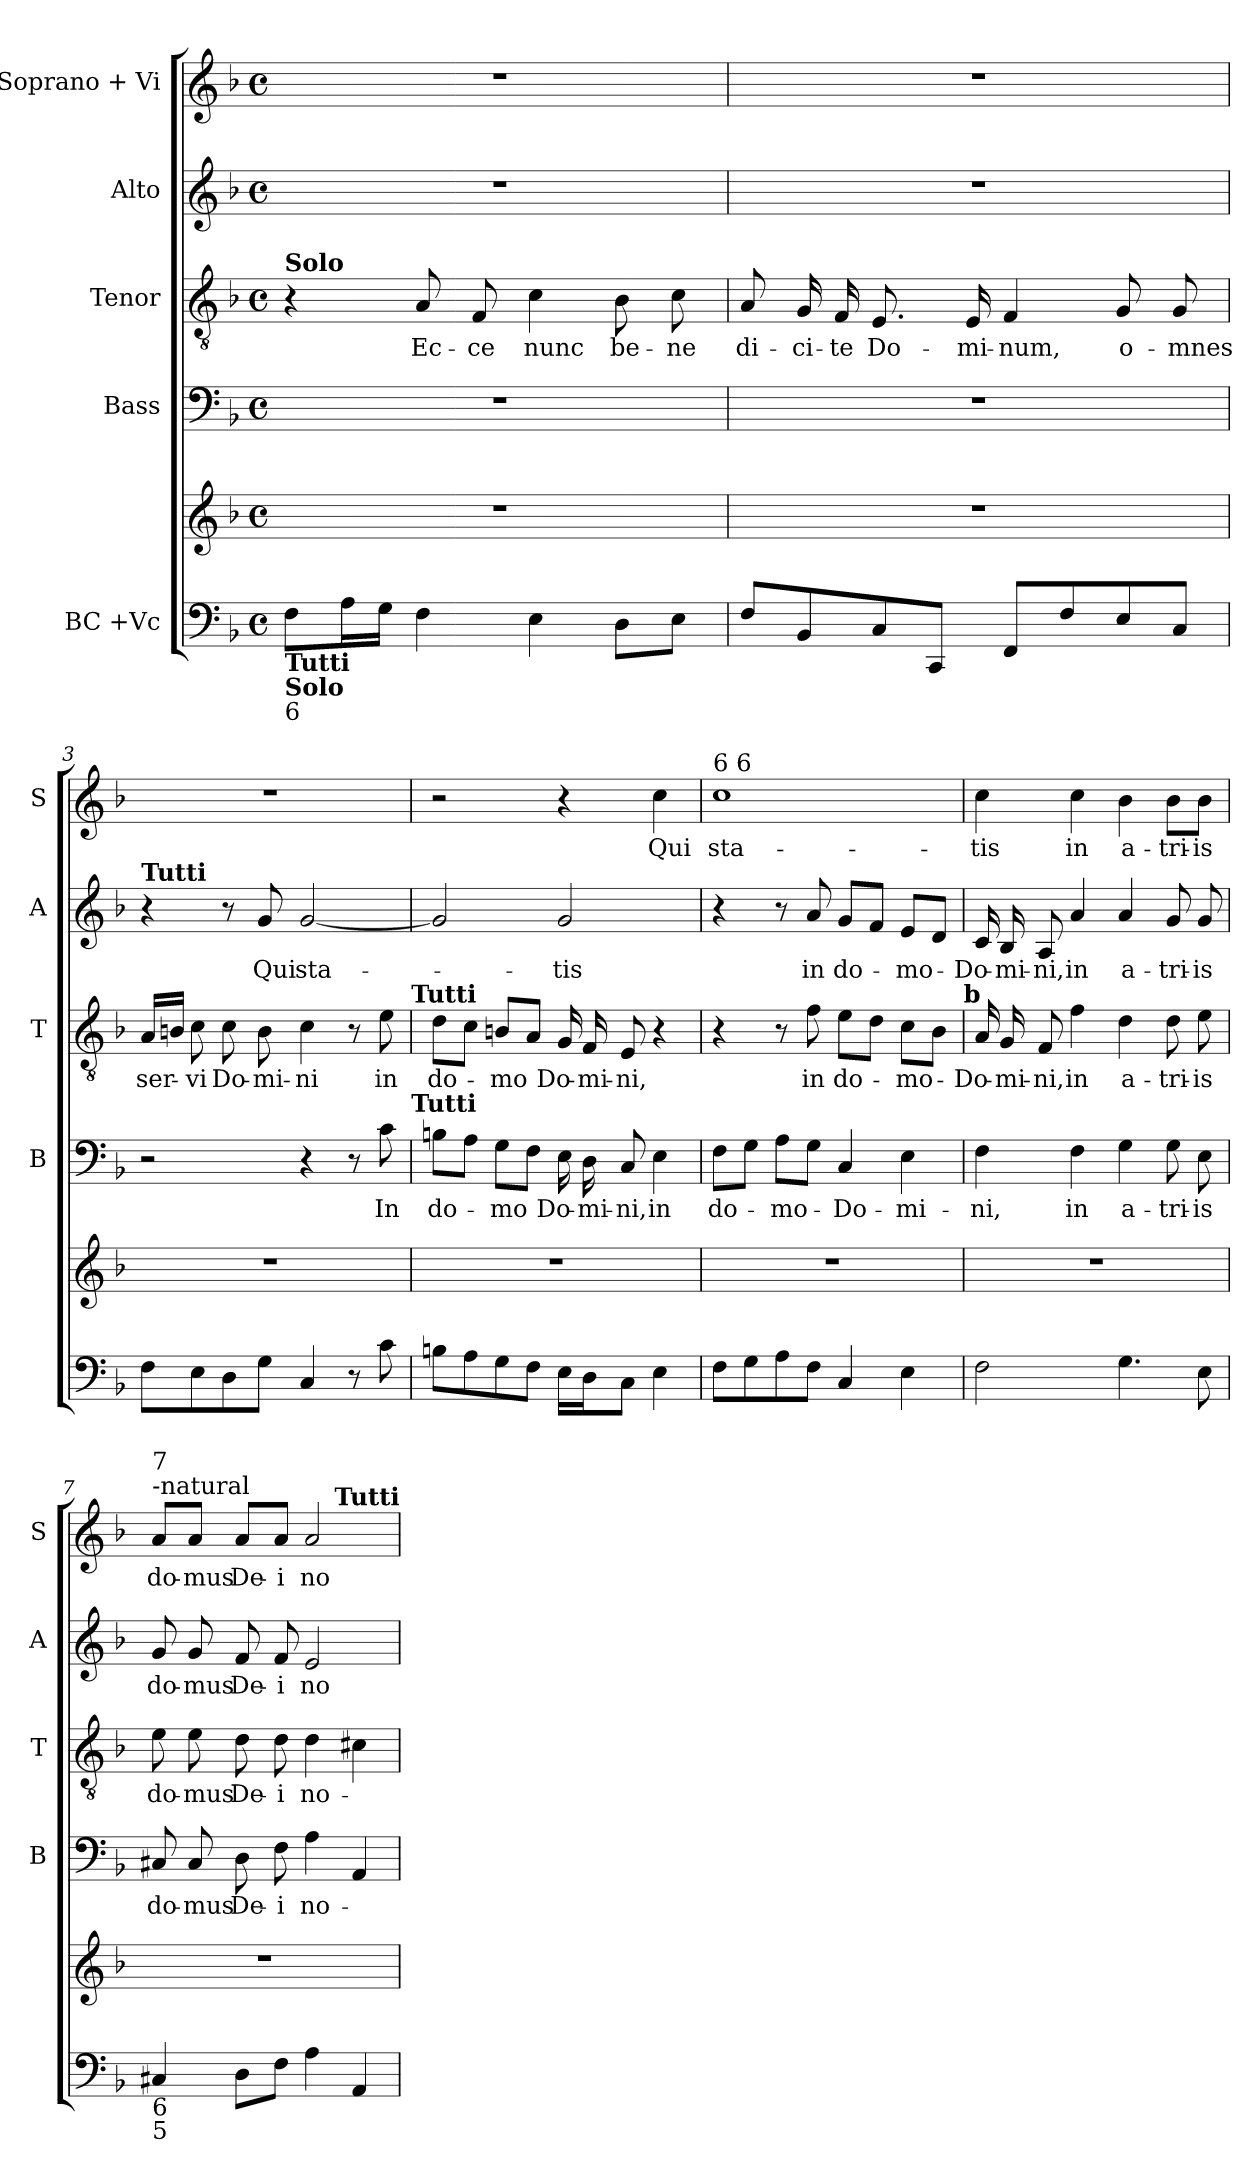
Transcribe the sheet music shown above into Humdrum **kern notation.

**kern	**kern	**kern	**text	**kern	**text	**kern	**text	**kern	**text
*part5	*part5	*part4	*part4	*part3	*part3	*part2	*part2	*part1	*part1
*staff6	*staff5	*staff4	*staff4	*staff3	*staff3	*staff2	*staff2	*staff1	*staff1
*I"BC +Vc	*	*I"Bass	*	*I"Tenor	*	*I"Alto	*	*I"Soprano + Vi	*
*	*	*I'B	*	*I'T	*	*I'A	*	*I'S	*
*clefF4	*clefG2	*clefF4	*	*clefGv2	*	*clefG2	*	*clefG2	*
*k[b-]	*k[b-]	*k[b-]	*	*k[b-]	*	*k[b-]	*	*k[b-]	*
*F:	*F:	*F:	*	*F:	*	*F:	*	*F:	*
*M4/4	*M4/4	*M4/4	*	*M4/4	*	*M4/4	*	*M4/4	*
*met(c)	*met(c)	*met(c)	*	*met(c)	*	*met(c)	*	*met(c)	*
=1	=1	=1	=1	=1	=1	=1	=1	=1	=1
!	!	!	!	!LO:TX:a:B:t=Solo	!	!	!	!	!
!LO:TX:b:B:t=Tutti	!	!	!	!	!	!	!	!	!
!LO:TX:b:B:t=Solo	!	!	!	!	!	!	!	!	!
!LO:TX:b:t=6	!	!	!	!	!	!	!	!	!
8F\L	1r	1r	.	4r	.	1r	.	1r	.
16A\L	.	.	.	.	.	.	.	.	.
16G\JJ	.	.	.	.	.	.	.	.	.
4F\	.	.	.	8A/	Ec-	.	.	.	.
.	.	.	.	8F/	-ce	.	.	.	.
4E\	.	.	.	4c\	nunc	.	.	.	.
8D\L	.	.	.	8B-\	be-	.	.	.	.
8E\J	.	.	.	8c\	-ne	.	.	.	.
=2	=2	=2	=2	=2	=2	=2	=2	=2	=2
8F/L	1r	1r	.	8A/	di-	1r	.	1r	.
8BB-/	.	.	.	16G/	-ci-	.	.	.	.
.	.	.	.	16F/	-te	.	.	.	.
8C/	.	.	.	8.E/	Do-	.	.	.	.
8CC/J	.	.	.	.	.	.	.	.	.
.	.	.	.	16E/	-mi-	.	.	.	.
8FF/L	.	.	.	4F/	-num,	.	.	.	.
8F/	.	.	.	.	.	.	.	.	.
8E/	.	.	.	8G/	o-	.	.	.	.
8C/J	.	.	.	8G/	-mnes	.	.	.	.
=3	=3	=3	=3	=3	=3	=3	=3	=3	=3
!	!	!	!	!	!	!LO:TX:a:B:t=Tutti	!	!	!
8F\L	1r	2r	.	16A/LL	ser-	4r	.	1r	.
.	.	.	.	16Bn/JJ	.	.	.	.	.
8E\	.	.	.	8c\	-vi	.	.	.	.
8D\	.	.	.	8c\	Do-	8r	.	.	.
8G\J	.	.	.	8B\	-mi-	8g/	Qui	.	.
4C/	.	4r	.	4c\	-ni	[2g/	sta-	.	.
8r	.	8r	.	8r	.	.	.	.	.
8c\	.	8c\	In	8e\	in	.	.	.	.
!	!	!	!	!LO:TX:a:B:t=Tutti	!	!	!	!	!
!	!	!LO:TX:a:B:t=Tutti	!	!	!	!	!	!	!
!!LO:LB:g=z
=4	=4	=4	=4	=4	=4	=4	=4	=4	=4
8Bn\L	1r	8Bn\L	do-	8d\L	do-	2g/]	.	2r	.
8A\	.	8A\J	.	8c\J	.	.	.	.	.
8G\	.	8G\L	-mo	8Bn/L	-mo	.	.	.	.
8F\J	.	8F\J	.	8A/J	.	.	.	.	.
16E\LL	.	16E\	Do-	16G/	Do-	2g/	-tis	4r	.
16D\J	.	16D\	-mi-	16F/	-mi-	.	.	.	.
8C\J	.	8C/	-ni,	8E/	-ni,	.	.	.	.
4E\	.	4E\	in	4r	.	.	.	4cc\	Qui
=5	=5	=5	=5	=5	=5	=5	=5	=5	=5
!	!	!	!	!	!	!	!	!LO:TX:a:t=6   6	!
8F\L	1r	8F\L	do-	4r	.	4r	.	1cc	sta-
8G\	.	8G\J	.	.	.	.	.	.	.
8A\	.	8A\L	-mo-	8r	.	8r	.	.	.
8F\J	.	8G\J	.	8f\	in	8a/	in	.	.
4C/	.	4C/	-Do-	8e\L	do-	8g/L	do-	.	.
.	.	.	.	8d\J	.	8f/J	.	.	.
4E\	.	4E\	-mi-	8c\L	-mo-	8e/L	-mo-	.	.
.	.	.	.	8B-\J	.	8d/J	.	.	.
!	!	!	!	!LO:TX:a:B:t=b	!	!	!	!	!
=6	=6	=6	=6	=6	=6	=6	=6	=6	=6
2F\	1r	4F\	-ni,	16A/	-Do-	16c/	-Do-	4cc\	-tis
.	.	.	.	16G/	-mi-	16B-/	-mi-	.	.
.	.	.	.	8F/	-ni,	8A/	-ni,	.	.
.	.	4F\	in	4f\	in	4a/	in	4cc\	in
4.G\	.	4G\	a-	4d\	a-	4a/	a-	4b-\	a-
.	.	8G\	-tri-	8d\	-tri-	8g/	-tri-	8b-\L	-tri-
8E\	.	8E\	-is	8e\	-is	8g/	-is	8b-\J	-is
=7	=7	=7	=7	=7	=7	=7	=7	=7	=7
!	!	!	!	!	!	!	!	!LO:TX:a:t=-natural	!
!	!	!	!	!	!	!	!	!LO:TX:a:t=7	!
!LO:TX:b:t=6\n5	!	!	!	!	!	!	!	!	!
4C#X/	1r	8C#X/	do-	8e\	do-	8g/	do-	8a/L	do-
.	.	8C#/	-mus	8e\	-mus	8g/	-mus	8a/J	-mus
8D\L	.	8D\	De-	8d\	De-	8f/	De-	8a/L	De-
8F\J	.	8F\	-i	8d\	-i	8f/	-i	8a/J	-i
4A\	.	4A\	no-	4d\	no-	2e/	no-	2a/	no-
4AA/	.	4AA/	.	4c#X\	.	.	.	.	.
!	!	!	!	!	!	!	!	!LO:TX:a:B:t=Tutti	!
=	=	=	=	=	=	=	=	=	=
*-	*-	*-	*-	*-	*-	*-	*-	*-	*-
